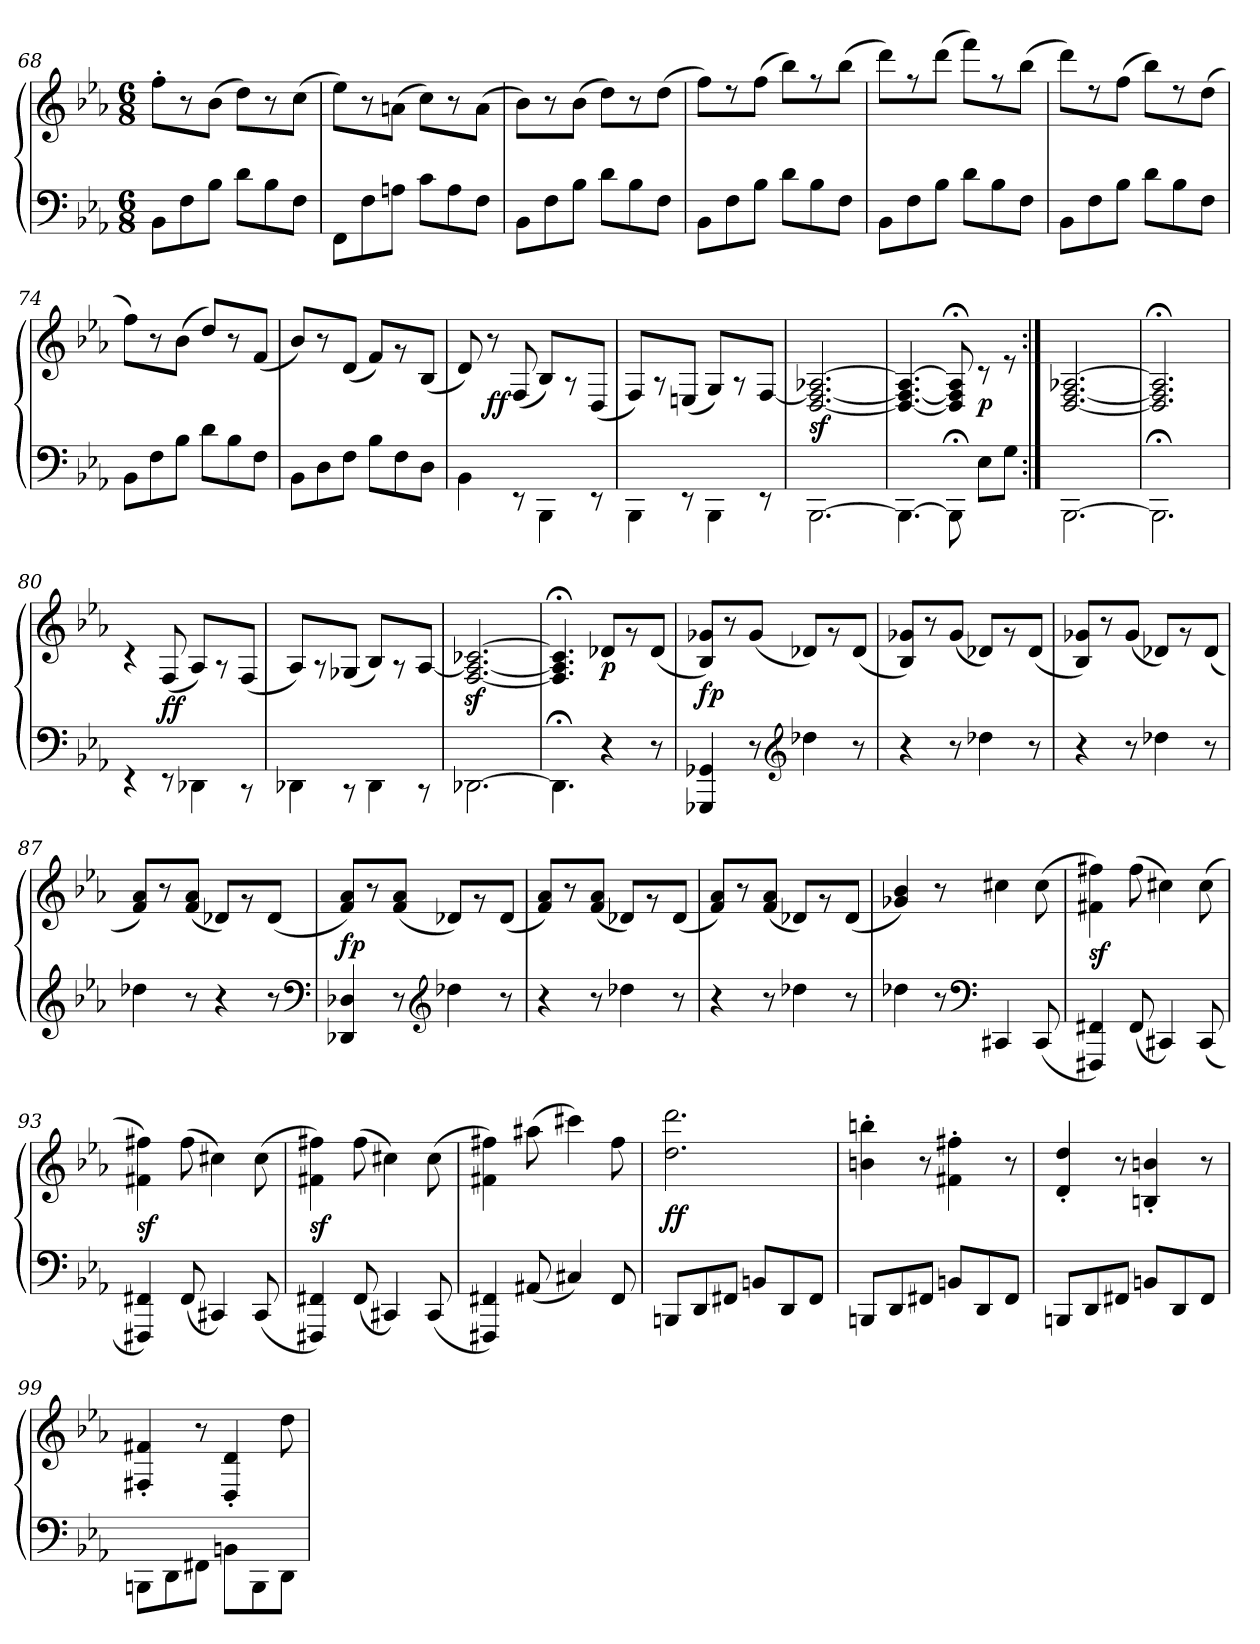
**kern	**kern	**dynam
*part1	*part1	*part1
*staff2	*staff1	*staff1/2
*clefF4	*clefG2	*
*k[b-e-a-]	*k[b-e-a-]	*
*M6/8	*M6/8	*
=68	=68	=68
8BB-\L	8ff'\L	.
8F\	8r	.
8B-\J	(>8b-\J	.
8d\L	8dd\L)	.
8B-\	8r	.
8F\J	(>8cc\J	.
=69	=69	=69
8FF\L	8ee-\L)	.
8F\	8r	.
8An\J	(>8an\J	.
8c\L	8cc\L)	.
8A\	8r	.
8F\J	(>8a\J	.
=70	=70	=70
8BB-\L	8b-\L)	.
8F\	8r	.
8B-\J	(>8b-\J	.
8d\L	8dd\L)	.
8B-\	8r	.
8F\J	(>8dd\J	.
=71	=71	=71
8BB-\L	8ff\L)	.
8F\	8rdd	.
8B-\J	(>8ff\J	.
8d\L	8bb-\L)	.
8B-\	8rff	.
8F\J	(>8bb-\J	.
=72	=72	=72
8BB-\L	8ddd\L)	.
8F\	8rff	.
8B-\J	(>8ddd\J	.
8d\L	8fff\L)	.
8B-\	8rff	.
8F\J	(>8bb-\J	.
!!LO:LB:g=z
=73	=73	=73
8BB-\L	8ddd\L)	.
8F\	8rdd	.
8B-\J	(>8ff\J	.
8d\L	8bb-\L)	.
8B-\	8rdd	.
8F\J	(>8dd\J	.
=74	=74	=74
8BB-\L	8ff\L)	cresc.
8F\	8r	.
8B-\J	(>8b-\J	.
8d\L	8dd/L)	.
8B-\	8r	.
8F\J	(<8f/J	.
=75	=75	=75
8BB-\L	8b-/L)	.
8D\	8r	.
8F\J	(<8d/J	.
8B-\L	8f/L)	.
8F\	8rg	.
8D\J	(<8B-/J	.
=76	=76	=76
4BB-\	8d/)	.
.	8r	ff
8rEE	(>8F/	.
4BBB-\	8B-/L)	.
.	8rA	.
8rEE	(>8D/J	.
=77	=77	=77
4BBB-\	8F/L)	.
.	8rA	.
8rEE	(>8En/J	.
4BBB-\	8G/L)	.
.	8rA	.
8rEE	[8F/J	.
=78	=78	=78
[2.BBB-\	[2.A-X/ 2.F_/ [2.D/	sf
=79	=79	=79
4.BBB-\_	4.A-_/ 4.F_/ 4.D_/	.
8BBB-;\]	8A-];</ 8F];</ 8D];</	.
8E-\L	8rB	p
8G\J	8rd	.
=78:|!	=78:|!	=78:|!
[2.BBB-\	[2.A-X/ [2.F/ [2.D/	.
=79	=79	=79
2.BBB-;<\]	2.A-];/ 2.F];/ 2.D];/	.
=80	=80	=80
4rEE	4rB	.
!	!	!LO:DY:b
8rEE	(>8F/	ff
4DD-X\	8A-/L)	.
.	8rA	.
8rCC	(>8F/J	.
=81	=81	=81
4DD-X\	8A-/L)	.
.	8rA	.
8rCC	(>8G-X/J	.
4DD-\	8B-/L)	.
.	8rA	.
8rCC	[8A-/J	.
=82	=82	=82
[2.DD-X\	[2.c-Xz</ 2.A-_z</ [2.Fz</	.
=83	=83	=83
4.DD-;\]	4.c-];</ 4.A-];</ 4.F];</	.
!	!	!LO:DY:b
4r	8d-X/L	p
.	8rg	.
8r	(<8d-/J	.
=84	=84	=84
!	!	!LO:DY:b
4GG-X/ 4GGG-X/	8g-X/ 8B-/L)	fp
.	8r	.
8r	(<8g-/J	.
*clefG2	*	*
4dd-X\	8d-X/L)	.
.	8rg	.
8r	(<8d-/J	.
!!LO:LB:g=z
=85	=85	=85
4r	8g-X/ 8B-/L)	.
.	8r	.
8r	(<8g-/J	.
4dd-X\	8d-X/L)	.
.	8rg	.
8r	(<8d-/J	.
=86	=86	=86
4r	8g-X/ 8B-/L)	.
.	8r	.
8r	(<8g-/J	.
4dd-X\	8d-X/L)	.
.	8rg	.
8r	(<8d-/J	.
=87	=87	=87
4dd-X\	8a-/ 8f/L)	.
.	8r	.
8r	(<8a-/ 8f/J	.
4r	8d-X/L)	.
.	8rg	.
8r	(<8d-/J	.
*clefF4	*	*
=88	=88	=88
4D-X/ 4DD-X/	8a-/ 8f/L)	fp
.	8r	.
8r	(<8a-/ 8f/J	.
*clefG2	*	*
4dd-X\	8d-X/L)	.
.	8rg	.
8r	(<8d-/J	.
=89	=89	=89
4r	8a-/ 8f/L)	.
.	8r	.
8r	(<8a-/ 8f/J	.
4dd-X\	8d-X/L)	.
.	8rg	.
8r	(<8d-/J	.
=90	=90	=90
4r	8a-/ 8f/L)	.
.	8r	.
8r	(<8a-/ 8f/J	.
4dd-X\	8d-X/L)	.
.	8rg	.
8r	(<8d-/J	.
!!LO:LB:g=z
=91	=91	=91
4dd-X\	4b-/ 4g-X/)	.
8r	8r	.
*clefF4	*	*
4CC#X/	4cc#X\	.
(<8CC#/	(>8cc#\	.
=92	=92	=92
4FF#X/ 4FFF#X/)	4ff#X\ 4f#X\)	sf
(<8FF#/	(>8ff#\	.
4CC#X/)	4cc#X\)	.
(<8CC#/	(>8cc#\	.
=93	=93	=93
4FF#X/ 4FFF#X/)	4ff#X\ 4f#X\)	sf
(<8FF#/	(>8ff#\	.
4CC#X/)	4cc#X\)	.
(<8CC#/	(>8cc#\	.
=94	=94	=94
4FF#X/ 4FFF#X/)	4ff#X\ 4f#X\)	sf
(<8FF#/	(>8ff#\	.
4CC#X/)	4cc#X\)	.
(<8CC#/	(>8cc#\	.
=95	=95	=95
4FF#X/ 4FFF#X/)	4ff#X\ 4f#X\)	.
(<8AA#X/	(>8aa#X\	.
4C#X/)	4ccc#X\)	.
8FF#/	8ff#\	.
=96	=96	=96
8BBBn/L	2.ddd\ 2.dd\	ff
8DD/	.	.
8FF#X/J	.	.
8BBn/L	.	.
8DD/	.	.
8FF#/J	.	.
!!LO:PB:g=z
=97	=97	=97
8BBBn/L	4bbn'\ 4bn'\	.
8DD/	.	.
8FF#X/J	8r	.
8BBn/L	4ff#X'\ 4f#X'\	.
8DD/	.	.
8FF#/J	8r	.
=98	=98	=98
8BBBn/L	4dd'/ 4d'/	.
8DD/	.	.
8FF#X/J	8r	.
8BBn/L	4bn'/ 4Bn'/	.
8DD/	.	.
8FF#/J	8r	.
=99	=99	=99
8BBBn\L	4f#X'>/ 4F#X'>/	.
8DD\	.	.
8FF#X\J	8r	.
8BBn\L	4d'>/ 4D'>/	.
8BBB\	.	.
8DD\J	8dd\	.
=	=	=
*-	*-	*-
